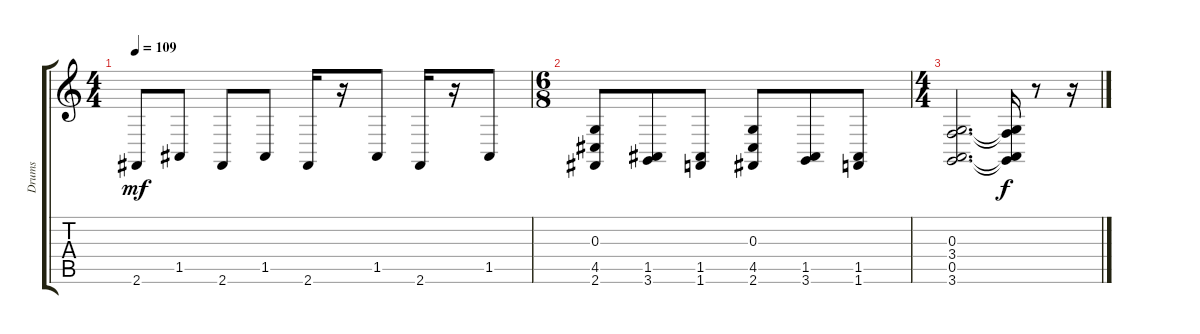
\track ("Drums" "Drums") {instrument melodictom}
\staff {score tabs}
\tuning (E4 B3 G3 D3 A2 E2) {hide}
\ts (4 4)
\tempo 109
\clef g2
\ks c
2.6.8{dy mf} 1.5.8 2.6.8 1.5.8 2.6.16 r.16 1.5.8 2.6.16 r.16 1.5.8 |
\ts (6 8)
(0.3 4.5 2.6).8 (1.5 3.6).8 (1.5 1.6).8 (0.3 4.5 2.6).8 (1.5 3.6).8 (1.5 1.6).8 |
\ts (4 4)
(0.3 3.4 0.5 3.6).2{d} (0.3{t} 3.4{t} 0.5{t} 3.6{t}).16{dy f} r.8 r.16
